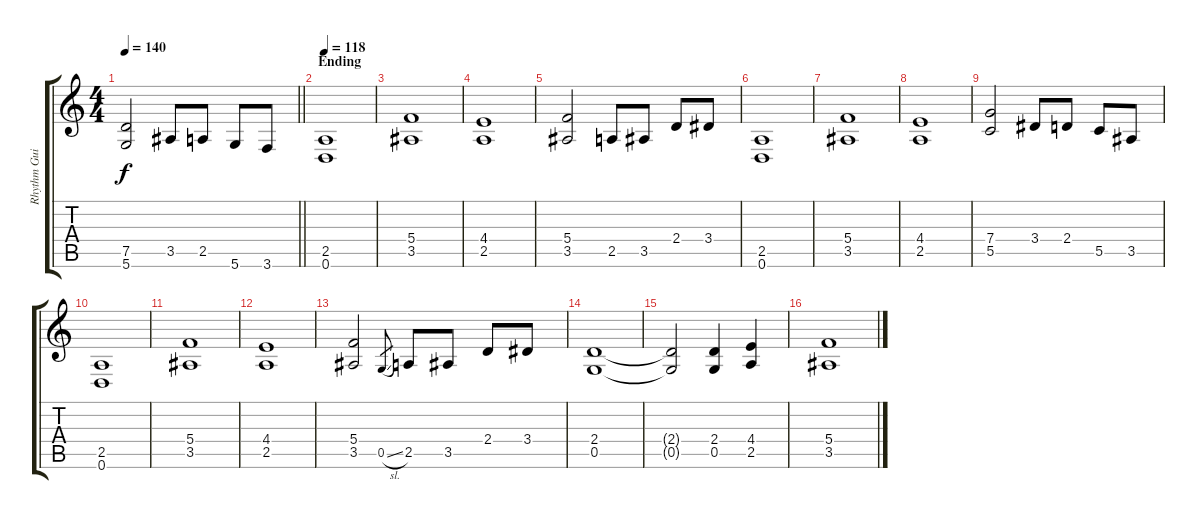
\track ("Rhythm Guitar (Mille)" "Rhythm Gui") {instrument distortionguitar}
\staff {score tabs}
\tuning (D4 A3 F3 C3 G2 D2) {hide}
\ts (4 4)
\tempo 140
\clef g2
\barLineRight lightlight
\ks c
(7.5 5.6).2{dy f} 3.5.8 2.5.8 5.6.8 3.6.8 |
\section ("" "Ending")
\tempo 118
(2.5 0.6).1 |
(5.4 3.5).1 |
(4.4 2.5).1 |
(5.4 3.5).2 2.5.8 3.5.8 2.4.8 3.4.8 |
(2.5 0.6).1 |
(5.4 3.5).1 |
(4.4 2.5).1 |
(7.4 5.5).2 3.4.8 2.4.8 5.5.8 3.5.8 |
(2.5 0.6).1 |
(5.4 3.5).1 |
(4.4 2.5).1 |
(5.4 3.5).2 0.5{sl}.8{gr} 2.5.8 3.5.8 2.4.8 3.4.8 |
(2.4 0.5).1 |
(2.4{t} 0.5{t}).2 (2.4 0.5).4 (4.4 2.5).4 |
(5.4 3.5).1
